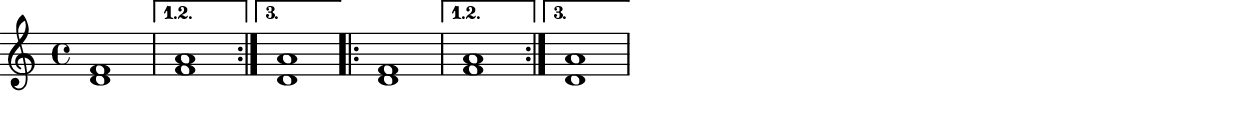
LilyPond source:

%% Generated by lilypond-book
%% Options: [exampleindent=10.16\mm,indent=0\mm,line-width=160\mm,paper-height=845.047\pt,paper-width=597.508\pt,papersize='(cons (* 597.508 pt) (* 845.047 pt))]
\include "lilypond-book-preamble.ly"


% ****************************************************************
% Start cut-&-pastable-section
% ****************************************************************

#(ly:set-option 'eps-box-padding 3.000000)



\paper {
  #(set-paper-size '(cons (* 597.508 pt) (* 845.047 pt)))
  indent = 0\mm
  line-width = 160\mm
  % offset the left padding, also add 1mm as lilypond creates cropped
  % images with a little space on the right
  line-width = #(- line-width (* mm  3.000000) (* mm 1))
}

\layout {
  
}




% ****************************************************************
% ly snippet:
% ****************************************************************
\sourcefilename "/lilypond-2.26.0/input/regression/volta-spec-volta-in-unfold.ly"
\sourcefileline 0
\version "2.23.0"

#(ly:set-option 'warning-as-error #t)

\header {
  texidoc="@code{\\volta} pertains to the innermost repeat.  In this case,
alternative notes are inside a volta repeat, so they are engraved as
chords even though the volta repeat is inside an unfolded repeat."
}

\new Voice \fixed c' {
  \repeat unfold 2 {
    \repeat volta 3 {
      <<
        \volta 1,2 d1
        \volta 3 f
      >>
    } \alternative {
      <<
        \volta 1 f1
        \volta 2 a
      >>
      <d a>
    }
  }
}



% ****************************************************************
% end ly snippet
% ****************************************************************
